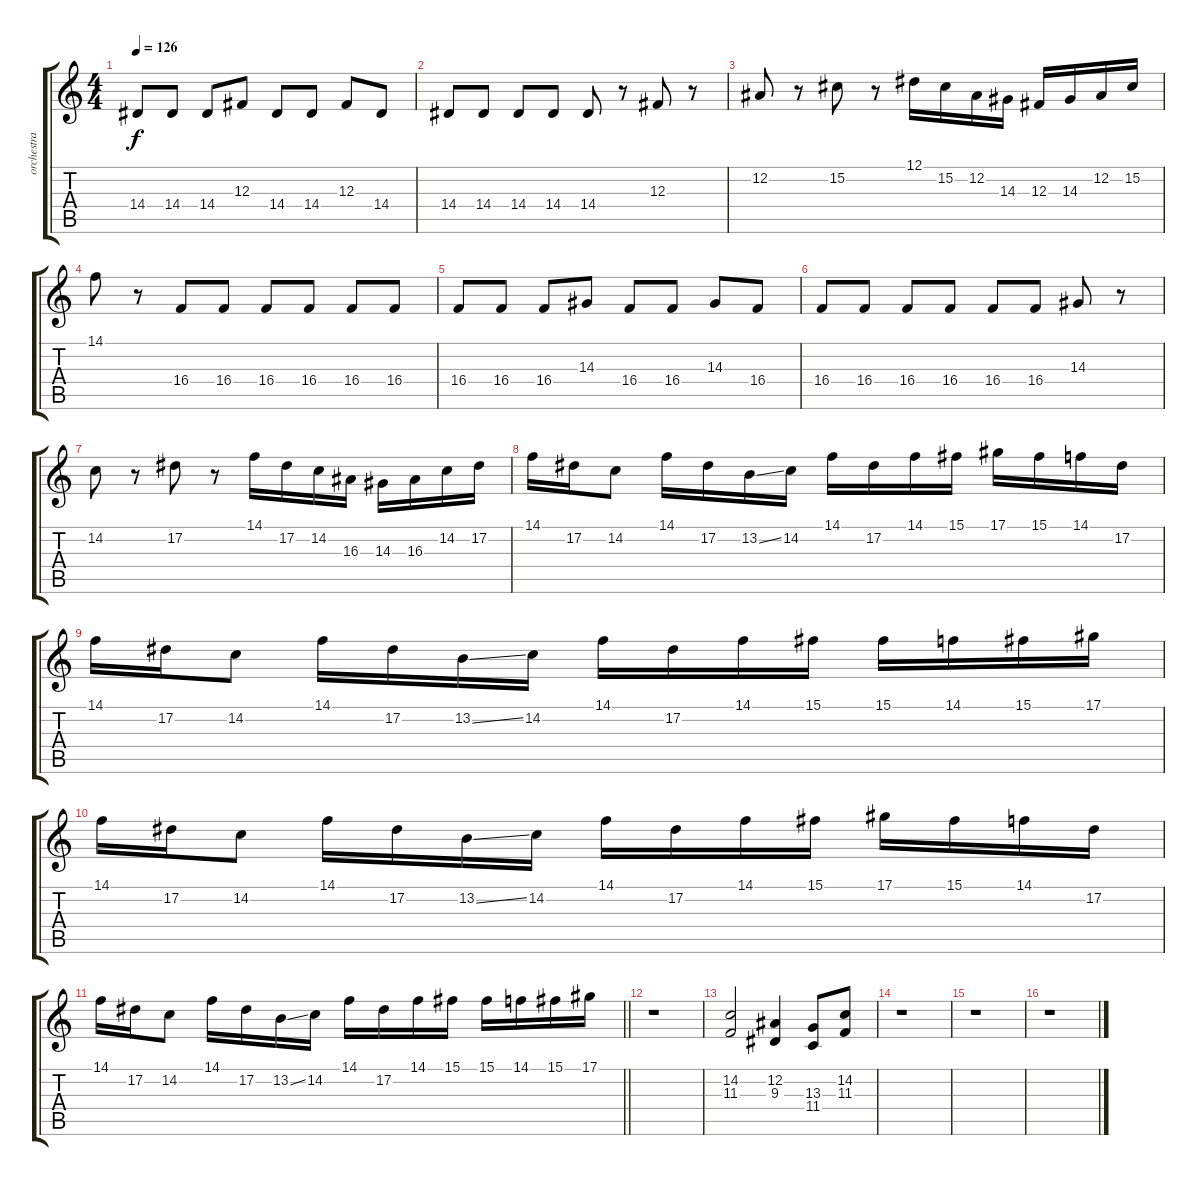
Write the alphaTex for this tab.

\track ("orchestra" "orchestra") {instrument stringensemble1}
\staff {score tabs}
\tuning (Eb4 Bb3 Gb3 Db3 Ab2 Eb2) {hide}
\ts (4 4)
\tempo 126
\clef g2
\ks c
14.4.8{dy f} 14.4.8 14.4.8 12.3.8 14.4.8 14.4.8 12.3.8 14.4.8 |
14.4.8 14.4.8 14.4.8 14.4.8 14.4.8 r.8 12.3.8 r.8 |
12.2.8 r.8 15.2.8 r.8 12.1.16 15.2.16 12.2.16 14.3.16 12.3.16 14.3.16 12.2.16 15.2.16 |
14.1.8 r.8 16.4.8 16.4.8 16.4.8 16.4.8 16.4.8 16.4.8 |
16.4.8 16.4.8 16.4.8 14.3.8 16.4.8 16.4.8 14.3.8 16.4.8 |
16.4.8 16.4.8 16.4.8 16.4.8 16.4.8 16.4.8 14.3.8 r.8 |
14.2.8 r.8 17.2.8 r.8 14.1.16 17.2.16 14.2.16 16.3.16 14.3.16 16.3.16 14.2.16 17.2.16 |
14.1.16 17.2.16 14.2.8 14.1.16 17.2.16 13.2{ss}.16 14.2.16 14.1.16 17.2.16 14.1.16 15.1.16 17.1.16 15.1.16 14.1.16 17.2.16 |
14.1.16 17.2.16 14.2.8 14.1.16 17.2.16 13.2{ss}.16 14.2.16 14.1.16 17.2.16 14.1.16 15.1.16 15.1.16 14.1.16 15.1.16 17.1.16 |
14.1.16 17.2.16 14.2.8 14.1.16 17.2.16 13.2{ss}.16 14.2.16 14.1.16 17.2.16 14.1.16 15.1.16 17.1.16 15.1.16 14.1.16 17.2.16 |
\barLineRight lightlight
14.1.16 17.2.16 14.2.8 14.1.16 17.2.16 13.2{ss}.16 14.2.16 14.1.16 17.2.16 14.1.16 15.1.16 15.1.16 14.1.16 15.1.16 17.1.16 |
r.1 |
(14.2 11.3).2 (12.2 9.3).4 (13.3 11.4).8 (14.2 11.3).8 |
r.1 |
r.1 |
r.1
